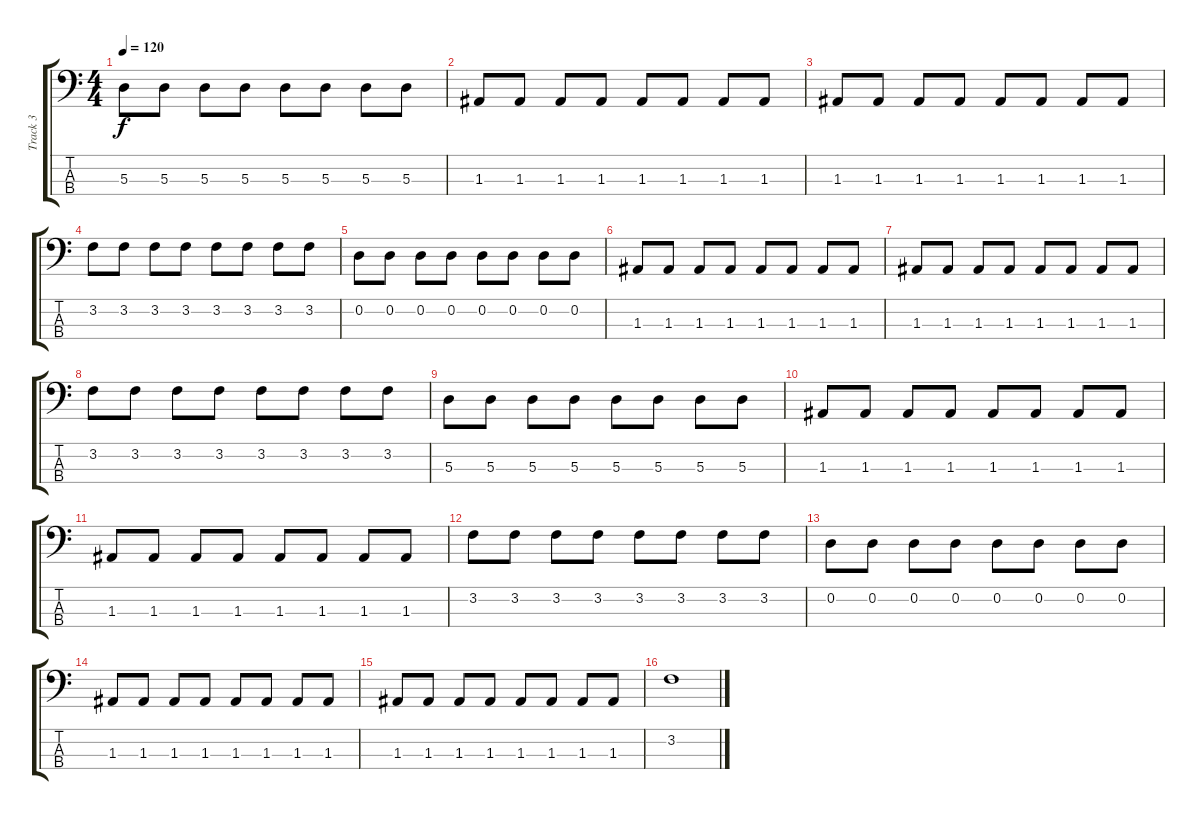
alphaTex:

\track ("Track 3" "Track 3") {instrument electricbasspick}
\staff {score tabs}
\tuning (G2 D2 A1 E1) {hide}
\ts (4 4)
\tempo 120
\clef f4
\ks c
5.3.8{dy f} 5.3.8 5.3.8 5.3.8 5.3.8 5.3.8 5.3.8 5.3.8 |
1.3.8 1.3.8 1.3.8 1.3.8 1.3.8 1.3.8 1.3.8 1.3.8 |
1.3.8 1.3.8 1.3.8 1.3.8 1.3.8 1.3.8 1.3.8 1.3.8 |
3.2.8 3.2.8 3.2.8 3.2.8 3.2.8 3.2.8 3.2.8 3.2.8 |
0.2.8 0.2.8 0.2.8 0.2.8 0.2.8 0.2.8 0.2.8 0.2.8 |
1.3.8 1.3.8 1.3.8 1.3.8 1.3.8 1.3.8 1.3.8 1.3.8 |
1.3.8 1.3.8 1.3.8 1.3.8 1.3.8 1.3.8 1.3.8 1.3.8 |
3.2.8 3.2.8 3.2.8 3.2.8 3.2.8 3.2.8 3.2.8 3.2.8 |
5.3.8 5.3.8 5.3.8 5.3.8 5.3.8 5.3.8 5.3.8 5.3.8 |
1.3.8 1.3.8 1.3.8 1.3.8 1.3.8 1.3.8 1.3.8 1.3.8 |
1.3.8 1.3.8 1.3.8 1.3.8 1.3.8 1.3.8 1.3.8 1.3.8 |
3.2.8 3.2.8 3.2.8 3.2.8 3.2.8 3.2.8 3.2.8 3.2.8 |
0.2.8 0.2.8 0.2.8 0.2.8 0.2.8 0.2.8 0.2.8 0.2.8 |
1.3.8 1.3.8 1.3.8 1.3.8 1.3.8 1.3.8 1.3.8 1.3.8 |
1.3.8 1.3.8 1.3.8 1.3.8 1.3.8 1.3.8 1.3.8 1.3.8 |
3.2.1
